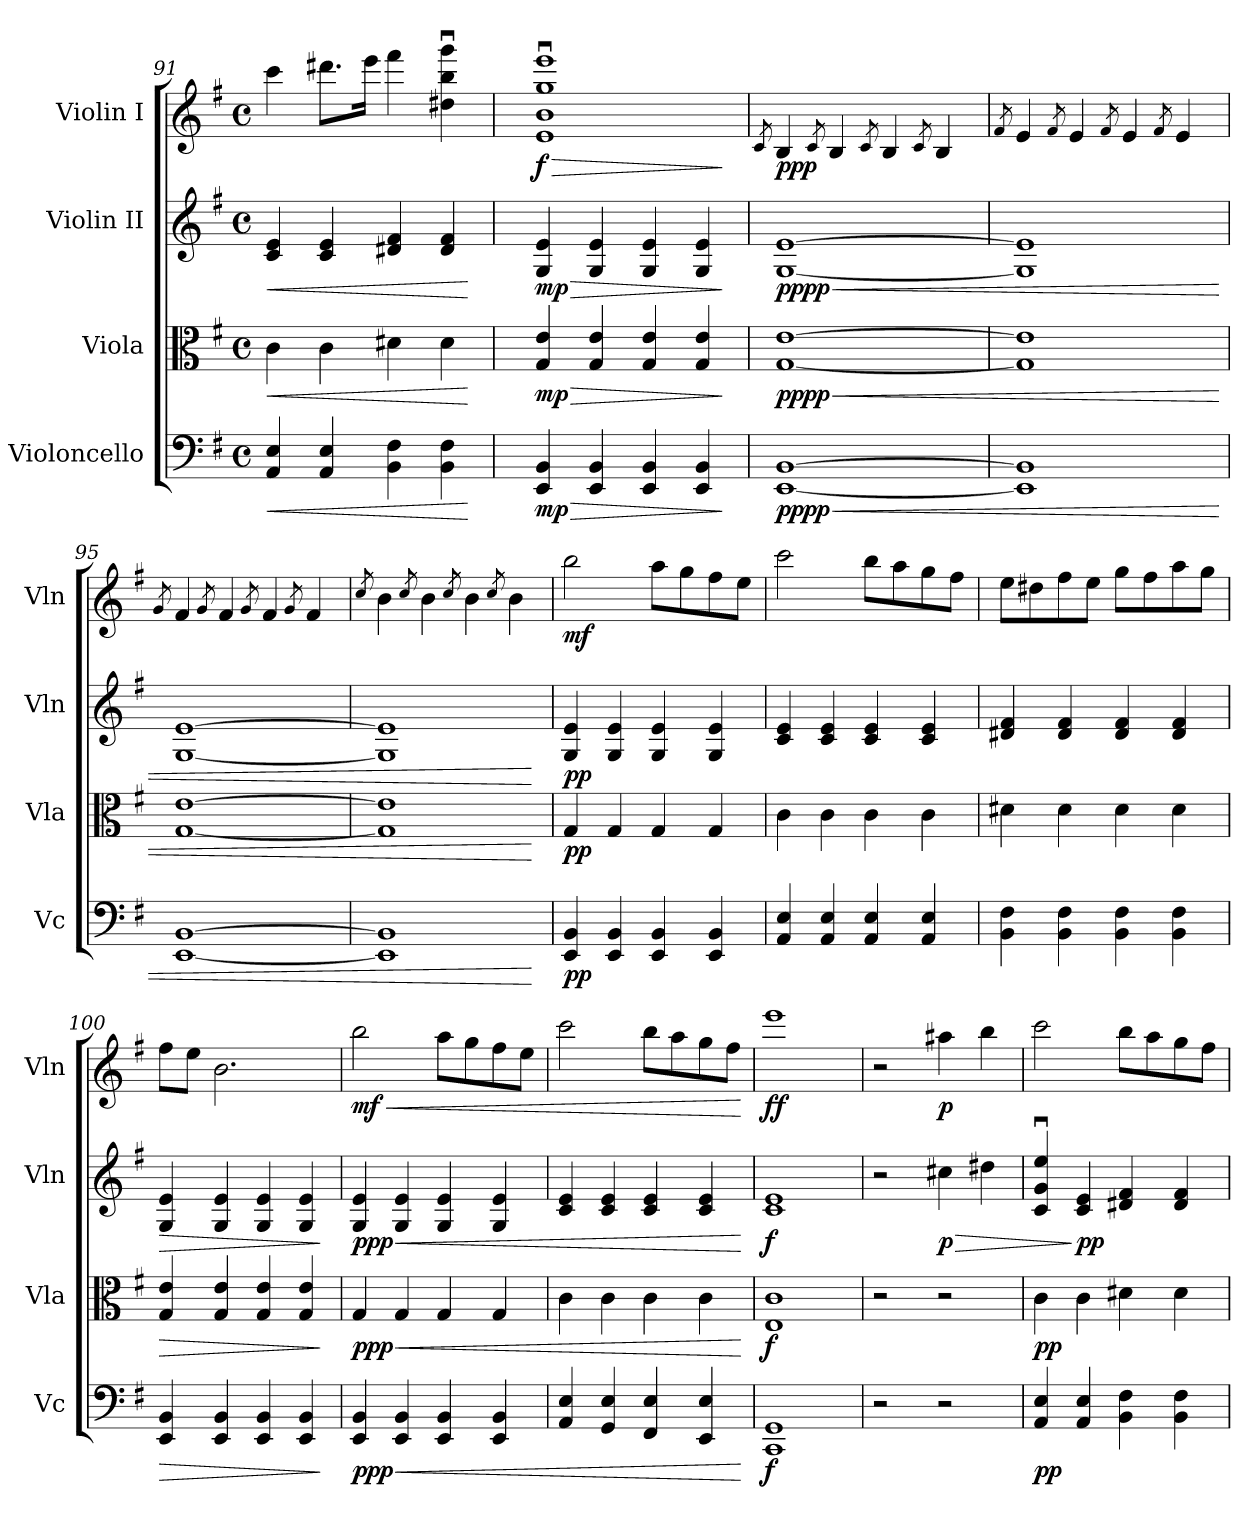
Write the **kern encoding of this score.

**kern	**dynam	**kern	**dynam	**kern	**dynam	**kern	**dynam
*part4	*part4	*part3	*part3	*part2	*part2	*part1	*part1
*staff4	*staff4	*staff3	*staff3	*staff2	*staff2	*staff1	*staff1
*I"Violoncello	*	*I"Viola	*	*I"Violin II	*	*I"Violin I	*
*I'Vc	*	*I'Vla	*	*I'Vln	*	*I'Vln	*
*clefF4	*	*clefC3	*	*clefG2	*	*clefG2	*
*k[f#]	*	*k[f#]	*	*k[f#]	*	*k[f#]	*
*M4/4	*	*M4/4	*	*M4/4	*	*M4/4	*
*met(c)	*	*met(c)	*	*met(c)	*	*met(c)	*
=91	=91	=91	=91	=91	=91	=91	=91
!	!LO:HP:b	!	!LO:HP:b	!	!LO:HP:b	!	!
4AA/ 4E/	<	4c\	<	4c/ 4e/	<	4ccc\	.
4AA/ 4E/	.	4c\	.	4c/ 4e/	.	8.ddd#X\L	.
.	.	.	.	.	.	16eee\Jk	.
4BB\ 4F#\	.	4d#X\	.	4d#X/ 4f#/	.	4fff#\	.
4BB\ 4F#\	.	4d#\	.	4d#/ 4f#/	.	4dd#X\u 4bb\u 4ggg\u	.
.	[	.	[	.	[	.	.
=92	=92	=92	=92	=92	=92	=92	=92
.	.	.	.	.	.	[8qe/yy [8qb/yy	.
!	!LO:HP:b	!	!LO:HP:b	!	!LO:HP:b	!	!LO:HP:b
!	!LO:DY:n=1:b	!	!LO:DY:n=1:b	!	!LO:DY:n=1:b	!	!LO:DY:n=1:b
4EE/ 4BB/	> mp	4G/ 4e/	> mp	4G/ 4e/	> mp	1e]u 1b]u 1ggu 1eeeu	> f
4EE/ 4BB/	.	4G/ 4e/	.	4G/ 4e/	.	.	.
4EE/ 4BB/	.	4G/ 4e/	.	4G/ 4e/	.	.	.
4EE/ 4BB/	.	4G/ 4e/	.	4G/ 4e/	.	.	.
.	]	.	]	.	]	.	]
=93	=93	=93	=93	=93	=93	=93	=93
.	.	.	.	.	.	8qc/	.
!	!LO:HP:b	!	!LO:HP:b	!	!LO:HP:b	!	!
!	!LO:DY:n=1:b	!	!LO:DY:n=1:b	!	!LO:DY:n=1:b	!	!LO:DY:b
[1EE [1BB	< pppp	[1G [1e	< pppp	[1G [1e	< pppp	4B/	ppp
.	.	.	.	.	.	8qc/	.
.	.	.	.	.	.	4B/	.
.	.	.	.	.	.	8qc/	.
.	.	.	.	.	.	4B/	.
.	.	.	.	.	.	8qc/	.
.	.	.	.	.	.	4B/	.
!!LO:LB:g=z
=94	=94	=94	=94	=94	=94	=94	=94
.	.	.	.	.	.	8qf#/	.
1EE] 1BB]	.	1G] 1e]	.	1G] 1e]	.	4e/	.
.	.	.	.	.	.	8qf#/	.
.	.	.	.	.	.	4e/	.
.	.	.	.	.	.	8qf#/	.
.	.	.	.	.	.	4e/	.
.	.	.	.	.	.	8qf#/	.
.	.	.	.	.	.	4e/	.
=95	=95	=95	=95	=95	=95	=95	=95
.	.	.	.	.	.	8qg/	.
[1EE [1BB	.	[1G [1e	.	[1G [1e	.	4f#/	.
.	.	.	.	.	.	8qg/	.
.	.	.	.	.	.	4f#/	.
.	.	.	.	.	.	8qg/	.
.	.	.	.	.	.	4f#/	.
.	.	.	.	.	.	8qg/	.
.	.	.	.	.	.	4f#/	.
=96	=96	=96	=96	=96	=96	=96	=96
.	.	.	.	.	.	8qcc/	.
1EE] 1BB]	.	1G] 1e]	.	1G] 1e]	.	4b\	.
.	.	.	.	.	.	8qcc/	.
.	.	.	.	.	.	4b\	.
.	.	.	.	.	.	8qcc/	.
.	.	.	.	.	.	4b\	.
.	.	.	.	.	.	8qcc/	.
.	.	.	.	.	.	4b\	.
.	[	.	[	.	[	.	.
=97	=97	=97	=97	=97	=97	=97	=97
!	!LO:DY:b	!	!LO:DY:b	!	!LO:DY:b	!	!LO:DY:b
4EE/ 4BB/	pp	4G/	pp	4G/ 4e/	pp	2bb\	mf
4EE/ 4BB/	.	4G/	.	4G/ 4e/	.	.	.
4EE/ 4BB/	.	4G/	.	4G/ 4e/	.	8aa\L	.
.	.	.	.	.	.	8gg\	.
4EE/ 4BB/	.	4G/	.	4G/ 4e/	.	8ff#\	.
.	.	.	.	.	.	8ee\J	.
=98	=98	=98	=98	=98	=98	=98	=98
4AA/ 4E/	.	4c\	.	4c/ 4e/	.	2ccc\	.
4AA/ 4E/	.	4c\	.	4c/ 4e/	.	.	.
4AA/ 4E/	.	4c\	.	4c/ 4e/	.	8bb\L	.
.	.	.	.	.	.	8aa\	.
4AA/ 4E/	.	4c\	.	4c/ 4e/	.	8gg\	.
.	.	.	.	.	.	8ff#\J	.
!!LO:LB:g=z
=99	=99	=99	=99	=99	=99	=99	=99
4BB\ 4F#\	.	4d#X\	.	4d#X/ 4f#/	.	8ee\L	.
.	.	.	.	.	.	8dd#X\	.
4BB\ 4F#\	.	4d#\	.	4d#/ 4f#/	.	8ff#\	.
.	.	.	.	.	.	8ee\J	.
4BB\ 4F#\	.	4d#\	.	4d#/ 4f#/	.	8gg\L	.
.	.	.	.	.	.	8ff#\	.
4BB\ 4F#\	.	4d#\	.	4d#/ 4f#/	.	8aa\	.
.	.	.	.	.	.	8gg\J	.
=100	=100	=100	=100	=100	=100	=100	=100
!	!LO:HP:b	!	!LO:HP:b	!	!LO:HP:b	!	!
4EE/ 4BB/	>	4G/ 4e/	>	4G/ 4e/	>	8ff#\L	.
.	.	.	.	.	.	8ee\J	.
4EE/ 4BB/	.	4G/ 4e/	.	4G/ 4e/	.	2.b\	.
4EE/ 4BB/	.	4G/ 4e/	.	4G/ 4e/	.	.	.
4EE/ 4BB/	.	4G/ 4e/	.	4G/ 4e/	.	.	.
.	]	.	]	.	]	.	.
=101	=101	=101	=101	=101	=101	=101	=101
!	!LO:DY:b	!	!LO:DY:b	!	!LO:DY:b	!	!LO:HP:b
!	!	!	!	!	!	!	!LO:DY:n=1:b
4EE/ 4BB/	ppp	4G/	ppp	4G/ 4e/	ppp	2bb\	< mf
!	!LO:HP:b	!	!LO:HP:b	!	!LO:HP:b	!	!
4EE/ 4BB/	<	4G/	<	4G/ 4e/	<	.	.
4EE/ 4BB/	.	4G/	.	4G/ 4e/	.	8aa\L	.
.	.	.	.	.	.	8gg\	.
4EE/ 4BB/	.	4G/	.	4G/ 4e/	.	8ff#\	.
.	.	.	.	.	.	8ee\J	.
=102	=102	=102	=102	=102	=102	=102	=102
4AA/ 4E/	.	4c\	.	4c/ 4e/	.	2ccc\	.
4GG/ 4E/	.	4c\	.	4c/ 4e/	.	.	.
4FF#/ 4E/	.	4c\	.	4c/ 4e/	.	8bb\L	.
.	.	.	.	.	.	8aa\	.
4EE/ 4E/	.	4c\	.	4c/ 4e/	.	8gg\	.
.	.	.	.	.	.	8ff#\J	.
.	[	.	[	.	[	.	[
=103	=103	=103	=103	=103	=103	=103	=103
!	!LO:DY:b	!	!LO:DY:b	!	!LO:DY:b	!	!LO:DY:b
1CC 1GG	f	1E 1c	f	1c 1e	f	1eee	ff
=104	=104	=104	=104	=104	=104	=104	=104
2r	.	2r	.	2r	.	2r	.
!	!	!	!	!	!LO:HP:b	!	!
!	!	!	!	!	!LO:DY:n=1:b	!	!LO:DY:b
2r	.	2r	.	4cc#X\	> p	4aa#X\	p
.	.	.	.	4dd#X\	.	4bb\	.
!!LO:PB:g=z
=105	=105	=105	=105	=105	=105	=105	=105
!	!LO:DY:b	!	!LO:DY:b	!	!	!	!
4AA/ 4E/	pp	4c\	pp	4c/u 4g/u 4ee/u	.	2ccc\	.
!	!	!	!	!	!LO:DY:n=1:b	!	!
4AA/ 4E/	.	4c\	.	4c/ 4e/	] pp	.	.
4BB\ 4F#\	.	4d#X\	.	4d#X/ 4f#/	.	8bb\L	.
.	.	.	.	.	.	8aa\	.
4BB\ 4F#\	.	4d#\	.	4d#/ 4f#/	.	8gg\	.
.	.	.	.	.	.	8ff#\J	.
=	=	=	=	=	=	=	=
*-	*-	*-	*-	*-	*-	*-	*-
